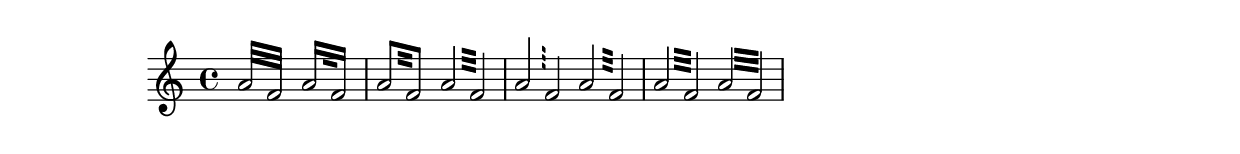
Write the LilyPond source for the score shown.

%% DO NOT EDIT this file manually; it is automatically
%% generated from LSR http://lsr.dsi.unimi.it
%% Make any changes in LSR itself, or in Documentation/snippets/new/ ,
%% and then run scripts/auxiliar/makelsr.py
%%
%% This file is in the public domain.
\version "2.14.2"

\header {
  lsrtags = "repeats, rhythms"

  texidoc = "
If a tremolo's total duration is less than a quarter-note, or exactly a
half-note, or between a half-note and a whole-note, it is normally
typeset with all beams touching the stems.  Certain engraving styles
typeset some of these beams as centered floating beams that do not
touch the stems.  The number of floating beams in this type of tremolo
is controlled with the @code{'gap-count } property of the @code{Beam}
object, and the size of the gaps between beams and stems is set with
the @code{'gap} property.



"
  doctitle = "Engraving tremolos with floating beams"
} % begin verbatim


\relative c'' {
  \repeat tremolo 8 { a32 f }
  \override Beam #'gap-count = #1
  \repeat tremolo 8 { a32 f }
  \override Beam #'gap-count = #2
  \repeat tremolo 8 { a32 f }
  \override Beam #'gap-count = #3
  \repeat tremolo 8 { a32 f }

  \override Beam #'gap-count = #3
  \override Beam #'gap = #1.33
  \repeat tremolo 8 { a32 f }
  \override Beam #'gap = #1
  \repeat tremolo 8 { a32 f }
  \override Beam #'gap = #0.67
  \repeat tremolo 8 { a32 f }
  \override Beam #'gap = #0.33
  \repeat tremolo 8 { a32 f }
}
